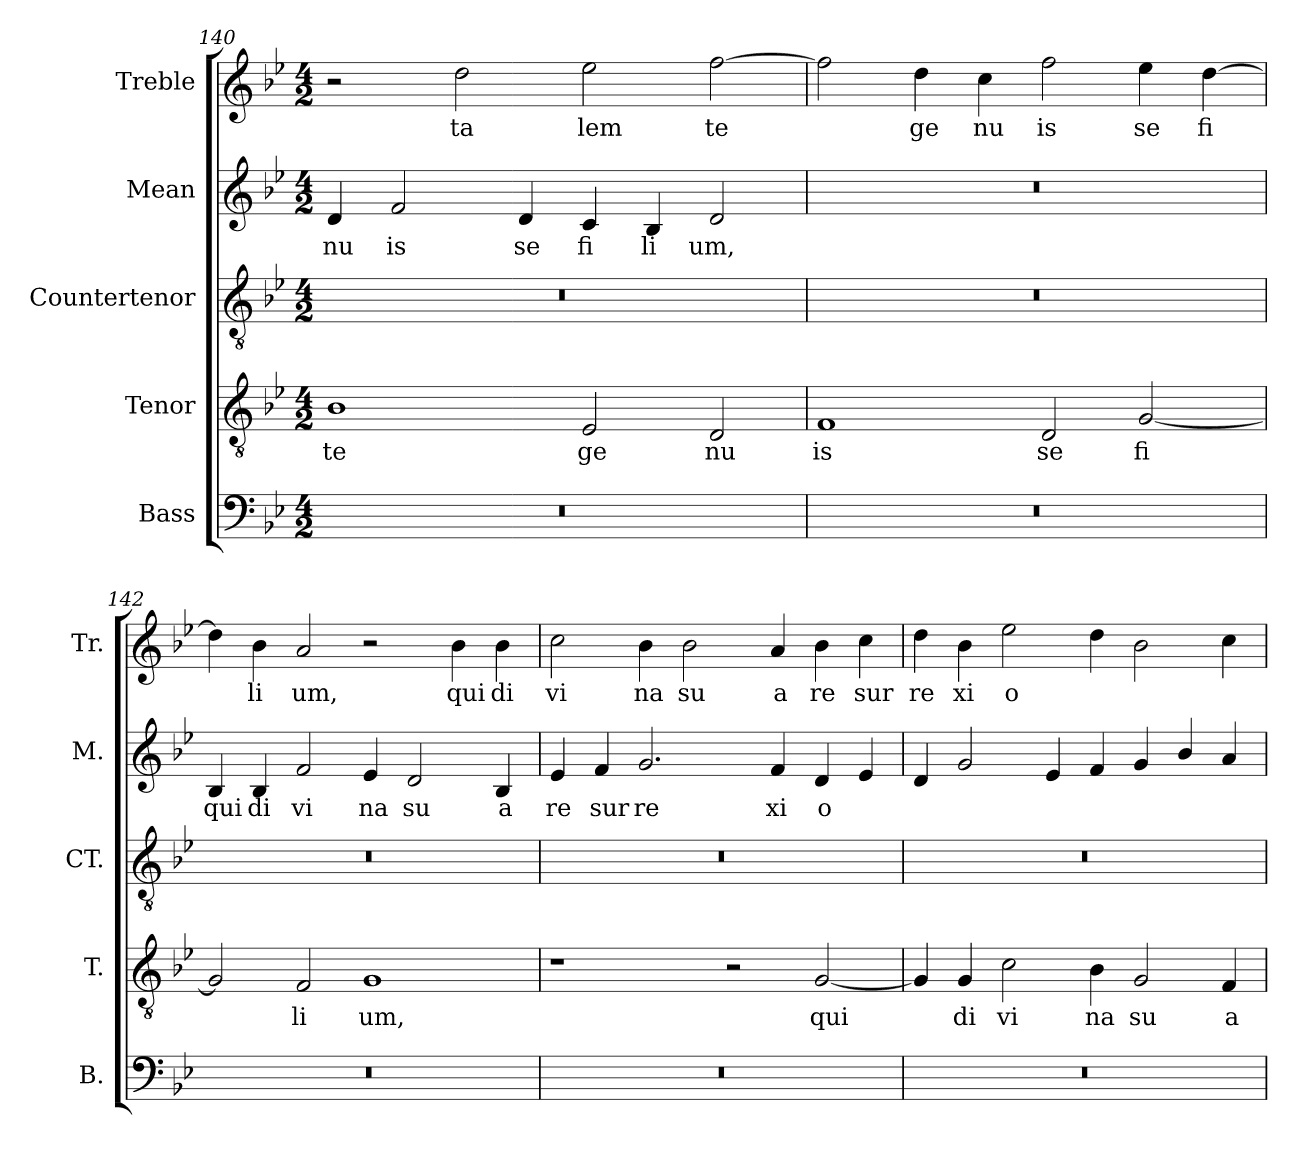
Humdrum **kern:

**kern	**kern	**text	**kern	**kern	**text	**kern	**text
*part5	*part4	*part4	*part3	*part2	*part2	*part1	*part1
*staff5	*staff4	*staff4	*staff3	*staff2	*staff2	*staff1	*staff1
*I"Bass	*I"Tenor	*	*I"Countertenor	*I"Mean	*	*I"Treble	*
*I'B.	*I'T.	*	*I'CT.	*I'M.	*	*I'Tr.	*
*clefF4	*clefGv2	*	*clefGv2	*clefG2	*	*clefG2	*
*	*ITrd7c12	*	*ITrd7c12	*	*	*	*
*k[b-e-]	*k[b-e-]	*	*k[b-e-]	*k[b-e-]	*	*k[b-e-]	*
*g:	*g:	*	*g:	*g:	*	*g:	*
*M4/2	*M4/2	*	*M4/2	*M4/2	*	*M4/2	*
=140	=140	=140	=140	=140	=140	=140	=140
!LO:N:vis=1	!	!	!	!	!	!	!
!	!	!LO:LY:b:color=#000000	!LO:N:vis=1	!	!	!	!
!	!	!	!	!	!LO:LY:b:color=#000000	!	!
0r	1BB-i	te	0r	4di/	nu	2r	.
!	!	!	!	!	!LO:LY:b:color=#000000	!	!
.	.	.	.	2fi/	is	.	.
!	!	!	!	!	!	!	!LO:LY:b:color=#000000
.	.	.	.	.	.	2ddi\	ta
!	!	!	!	!	!LO:LY:b:color=#000000	!	!
.	.	.	.	4di/	se	.	.
!	!	!LO:LY:b:color=#000000	!	!	!	!	!
!	!	!	!	!	!LO:LY:b:color=#000000	!	!
!	!	!	!	!	!	!	!LO:LY:b:color=#000000
.	2EE-i/	ge	.	4ci/	fi	2ee-i\	lem
!	!	!	!	!	!LO:LY:b:color=#000000	!	!
.	.	.	.	4B-i/	li	.	.
!	!	!LO:LY:b:color=#000000	!	!	!	!	!
!	!	!	!	!	!LO:LY:b:color=#000000	!	!
!	!	!	!	!	!	!	!LO:LY:b:color=#000000
.	2DDi/	nu	.	2di/	um,	[>2ffi\	te
=141	=141	=141	=141	=141	=141	=141	=141
!LO:N:vis=1	!	!	!	!	!	!	!
!	!	!LO:LY:b:color=#000000	!LO:N:vis=1	!LO:N:vis=1	!	!	!
0r	1FFi	is	0r	0r	.	2ffi\]	.
!	!	!	!	!	!	!	!LO:LY:b:color=#000000
.	.	.	.	.	.	4ddi\	ge
!	!	!	!	!	!	!	!LO:LY:b:color=#000000
.	.	.	.	.	.	4cci\	nu
!	!	!LO:LY:b:color=#000000	!	!	!	!	!
!	!	!	!	!	!	!	!LO:LY:b:color=#000000
.	2DDi/	se	.	.	.	2ffi\	is
!	!	!LO:LY:b:color=#000000	!	!	!	!	!
!	!	!	!	!	!	!	!LO:LY:b:color=#000000
.	[<2GGi/	fi	.	.	.	4ee-i\	se
!	!	!	!	!	!	!	!LO:LY:b:color=#000000
.	.	.	.	.	.	[>4ddi\	fi
=142	=142	=142	=142	=142	=142	=142	=142
!LO:N:vis=1	!	!	!LO:N:vis=1	!	!	!	!
!	!	!	!	!	!LO:LY:b:color=#000000	!	!
0r	2GGi/]	.	0r	4B-i/	qui	4ddi\]	.
!	!	!	!	!	!LO:LY:b:color=#000000	!	!
!	!	!	!	!	!	!	!LO:LY:b:color=#000000
.	.	.	.	4B-i/	di	4b-i\	li
!	!	!LO:LY:b:color=#000000	!	!	!	!	!
!	!	!	!	!	!LO:LY:b:color=#000000	!	!
!	!	!	!	!	!	!	!LO:LY:b:color=#000000
.	2FFi/	li	.	2fi/	vi	2ai/	um,
!	!	!LO:LY:b:color=#000000	!	!	!	!	!
!	!	!	!	!	!LO:LY:b:color=#000000	!	!
.	1GGi	um,	.	4e-i/	na	2r	.
!	!	!	!	!	!LO:LY:b:color=#000000	!	!
.	.	.	.	2di/	su	.	.
!	!	!	!	!	!	!	!LO:LY:b:color=#000000
.	.	.	.	.	.	4b-i\	qui
!	!	!	!	!	!LO:LY:b:color=#000000	!	!
!	!	!	!	!	!	!	!LO:LY:b:color=#000000
.	.	.	.	4B-i/	a	4b-i\	di
=143	=143	=143	=143	=143	=143	=143	=143
!LO:N:vis=1	!	!	!LO:N:vis=1	!	!	!	!
!	!	!	!	!	!LO:LY:b:color=#000000	!	!
!	!	!	!	!	!	!	!LO:LY:b:color=#000000
0r	1r	.	0r	4e-i/	re	2cci\	vi
!	!	!	!	!	!LO:LY:b:color=#000000	!	!
.	.	.	.	4fi/	sur	.	.
!	!	!	!	!	!LO:LY:b:color=#000000	!	!
!	!	!	!	!	!	!	!LO:LY:b:color=#000000
.	.	.	.	2.gi/	re	4b-i\	na
!	!	!	!	!	!	!	!LO:LY:b:color=#000000
.	.	.	.	.	.	2b-i\	su
.	2r	.	.	.	.	.	.
!	!	!	!	!	!LO:LY:b:color=#000000	!	!
!	!	!	!	!	!	!	!LO:LY:b:color=#000000
.	.	.	.	4fi/	xi	4ai/	a
!	!	!LO:LY:b:color=#000000	!	!	!	!	!
!	!	!	!	!	!LO:LY:b:color=#000000	!	!
!	!	!	!	!	!	!	!LO:LY:b:color=#000000
.	[<2GGi/	qui	.	4di/	o	4b-i\	re
!	!	!	!	!	!	!	!LO:LY:b:color=#000000
.	.	.	.	4e-i/	.	4cci\	sur
=144	=144	=144	=144	=144	=144	=144	=144
!LO:N:vis=1	!	!	!LO:N:vis=1	!	!	!	!
!	!	!	!	!	!	!	!LO:LY:b:color=#000000
0r	4GGi/]	.	0r	4di/	.	4ddi\	re
!	!	!LO:LY:b:color=#000000	!	!	!	!	!
!	!	!	!	!	!	!	!LO:LY:b:color=#000000
.	4GGi/	di	.	2gi/	.	4b-i\	xi
!	!	!LO:LY:b:color=#000000	!	!	!	!	!
!	!	!	!	!	!	!	!LO:LY:b:color=#000000
.	2Ci\	vi	.	.	.	2ee-i\	o
.	.	.	.	4e-i/	.	.	.
!	!	!LO:LY:b:color=#000000	!	!	!	!	!
.	4BB-i\	na	.	4fi/	.	4ddi\	.
!	!	!LO:LY:b:color=#000000	!	!	!	!	!
.	2GGi/	su	.	4gi/	.	2b-i\	.
.	.	.	.	4b-i/	.	.	.
!	!	!LO:LY:b:color=#000000	!	!	!	!	!
.	4FFi/	a	.	4ai/	.	4cci\	.
=	=	=	=	=	=	=	=
*-	*-	*-	*-	*-	*-	*-	*-
